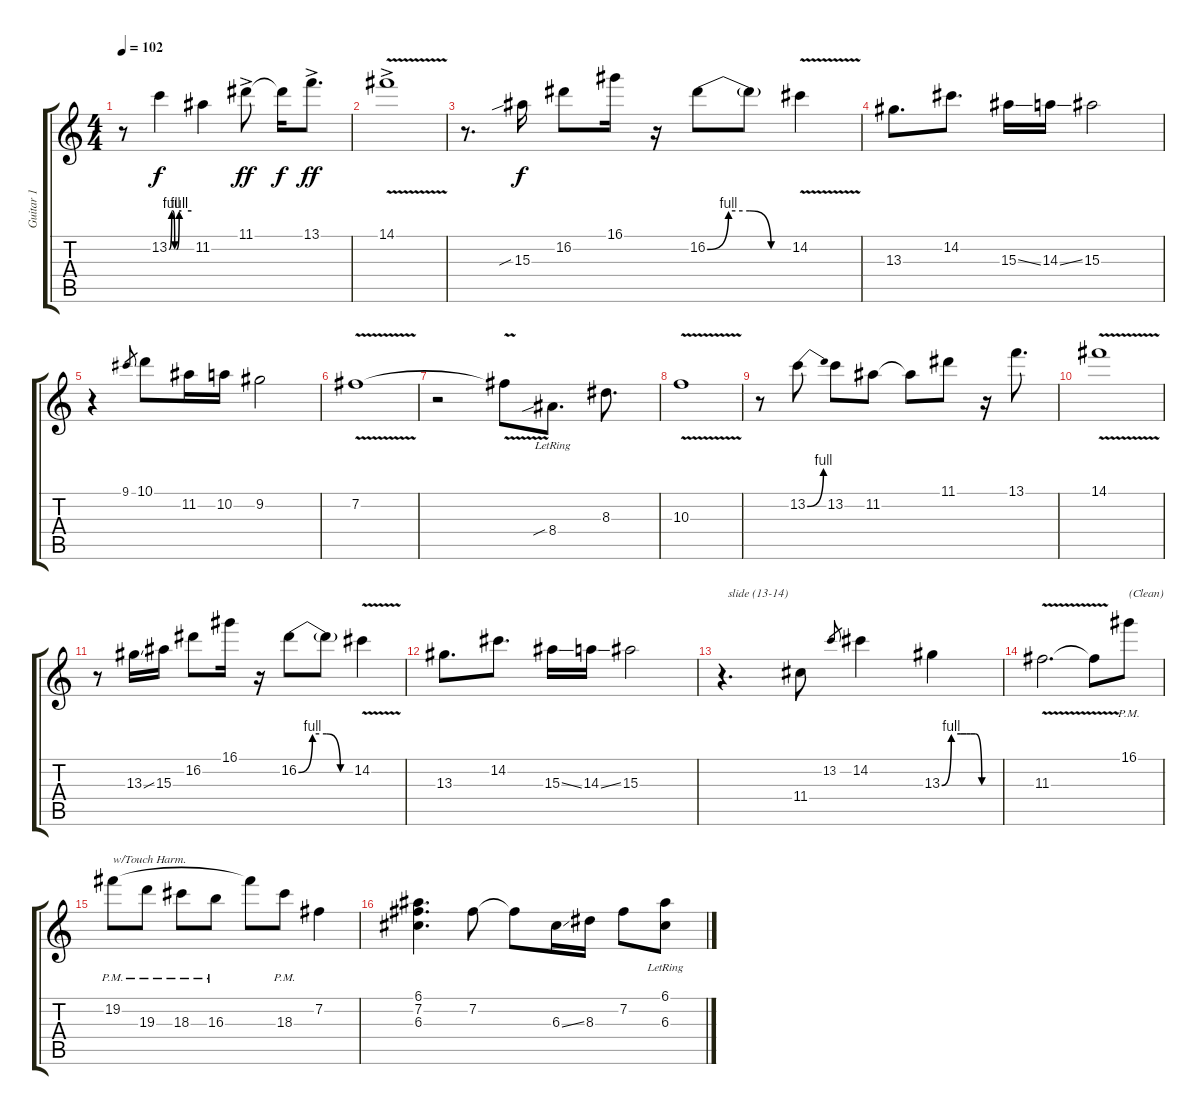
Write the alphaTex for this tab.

\track ("Guitar 1" "Guitar 1") {instrument electricguitarclean}
\staff {score tabs}
\tuning (E4 B3 G3 D3 A2 E2) {hide}
\ts (4 4)
\tempo 102
\clef g2
\ks c
r.8{dy f} 13.2{be (custom 0 0 7 4 10 4 15 0 20 0 27 4 33 4 60 4)}.4 11.2.4 11.1{ac}.8{dy ff} 11.1{t}.16{dy f} 13.1{ac}.8{d dy ff} |
14.1{v ac}.1 |
r.8{d} 15.3{sib}.16{dy f} 16.2.8 16.1.16 r.16 16.2{be (custom 0 0 15 4 30 4 45 0 60 0)}.8 16.2{t}.8 14.2{v}.4 |
13.3.8{d} 14.2.8{d} 15.3{ss}.16 14.3{ss}.16 15.3.2 |
r.4 9.1.8{gr} 10.1.8 11.2.16 10.2.16 9.2.2 |
7.2{v}.1 |
r.2 7.2{t}.8 8.4{sib lr}.8{d} 8.3.8{d} |
10.3{v}.1 |
r.8 13.2{be (bend 0 0 60 4)}.8 13.2.8 11.2.8 11.2{t}.8 11.1.8 r.16 13.1.8{d} |
14.1{v}.1 |
r.8 13.3{ss}.16 15.3.16 16.2.8 16.1.16 r.16 16.2{be (custom 0 0 15 4 30 4 45 0 60 0)}.8 16.2{t}.8 14.2{v}.4 |
13.3.8{d} 14.2.8{d} 15.3{ss}.16 14.3{ss}.16 15.3.2 |
r.4{d txt "  slide (13-14)"} 11.4.8 13.2.8{gr} 14.2.4 13.3{be (custom 0 0 10 4 20 4 26 4 30 4 35 4 42 0 50 0 60 0)}.4 |
11.3{v}.2{d} 11.3{t}.8 16.1{pm}.8{txt "(Clean)" instrument electricguitarclean} |
19.2{pm}.8{txt "w/Touch Harm."} 19.3{pm}.8 18.3{pm}.8 16.3{pm}.8 19.2{t}.8 18.3{pm}.8 7.2.4 |
(6.1 7.2 6.3).4{d} 7.2.8 7.2{t}.8 6.3{ss}.16 8.3.16 7.2.8 (6.1{lr} 6.3).8
